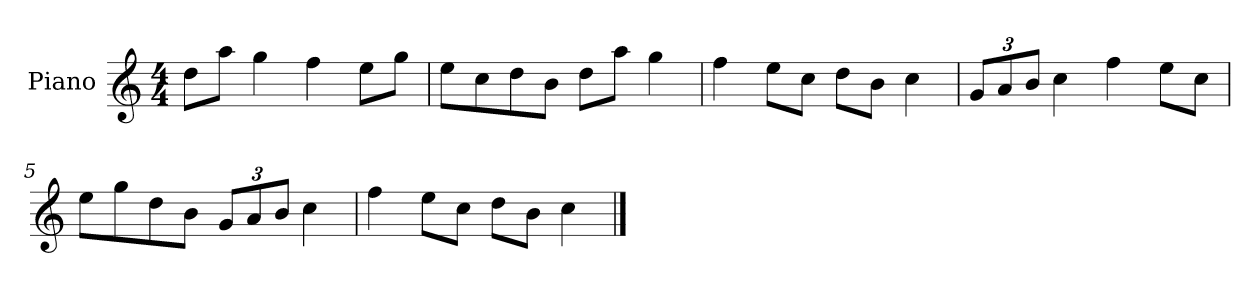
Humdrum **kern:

**kern
*part1
*staff1
*I"Piano
*I'P-no
*clefG2
*k[]
*M4/4
*MM90
=1
8dd\L
8aa\J
4gg\
4ff\
8ee\L
8gg\J
=2
8ee\L
8cc\
8dd\
8b\J
8dd\L
8aa\J
4gg\
=3
4ff\
8ee\L
8cc\J
8dd\L
8b\J
4cc\
=4
*Xbrackettup
12g/L
12a/
12b/J
4cc\
4ff\
8ee\L
8cc\J
=5
8ee\L
8gg\
8dd\
8b\J
12g/L
12a/
12b/J
4cc\
!!LO:LB:g=z
=6
4ff\
8ee\L
8cc\J
8dd\L
8b\J
4cc\
==
*-
